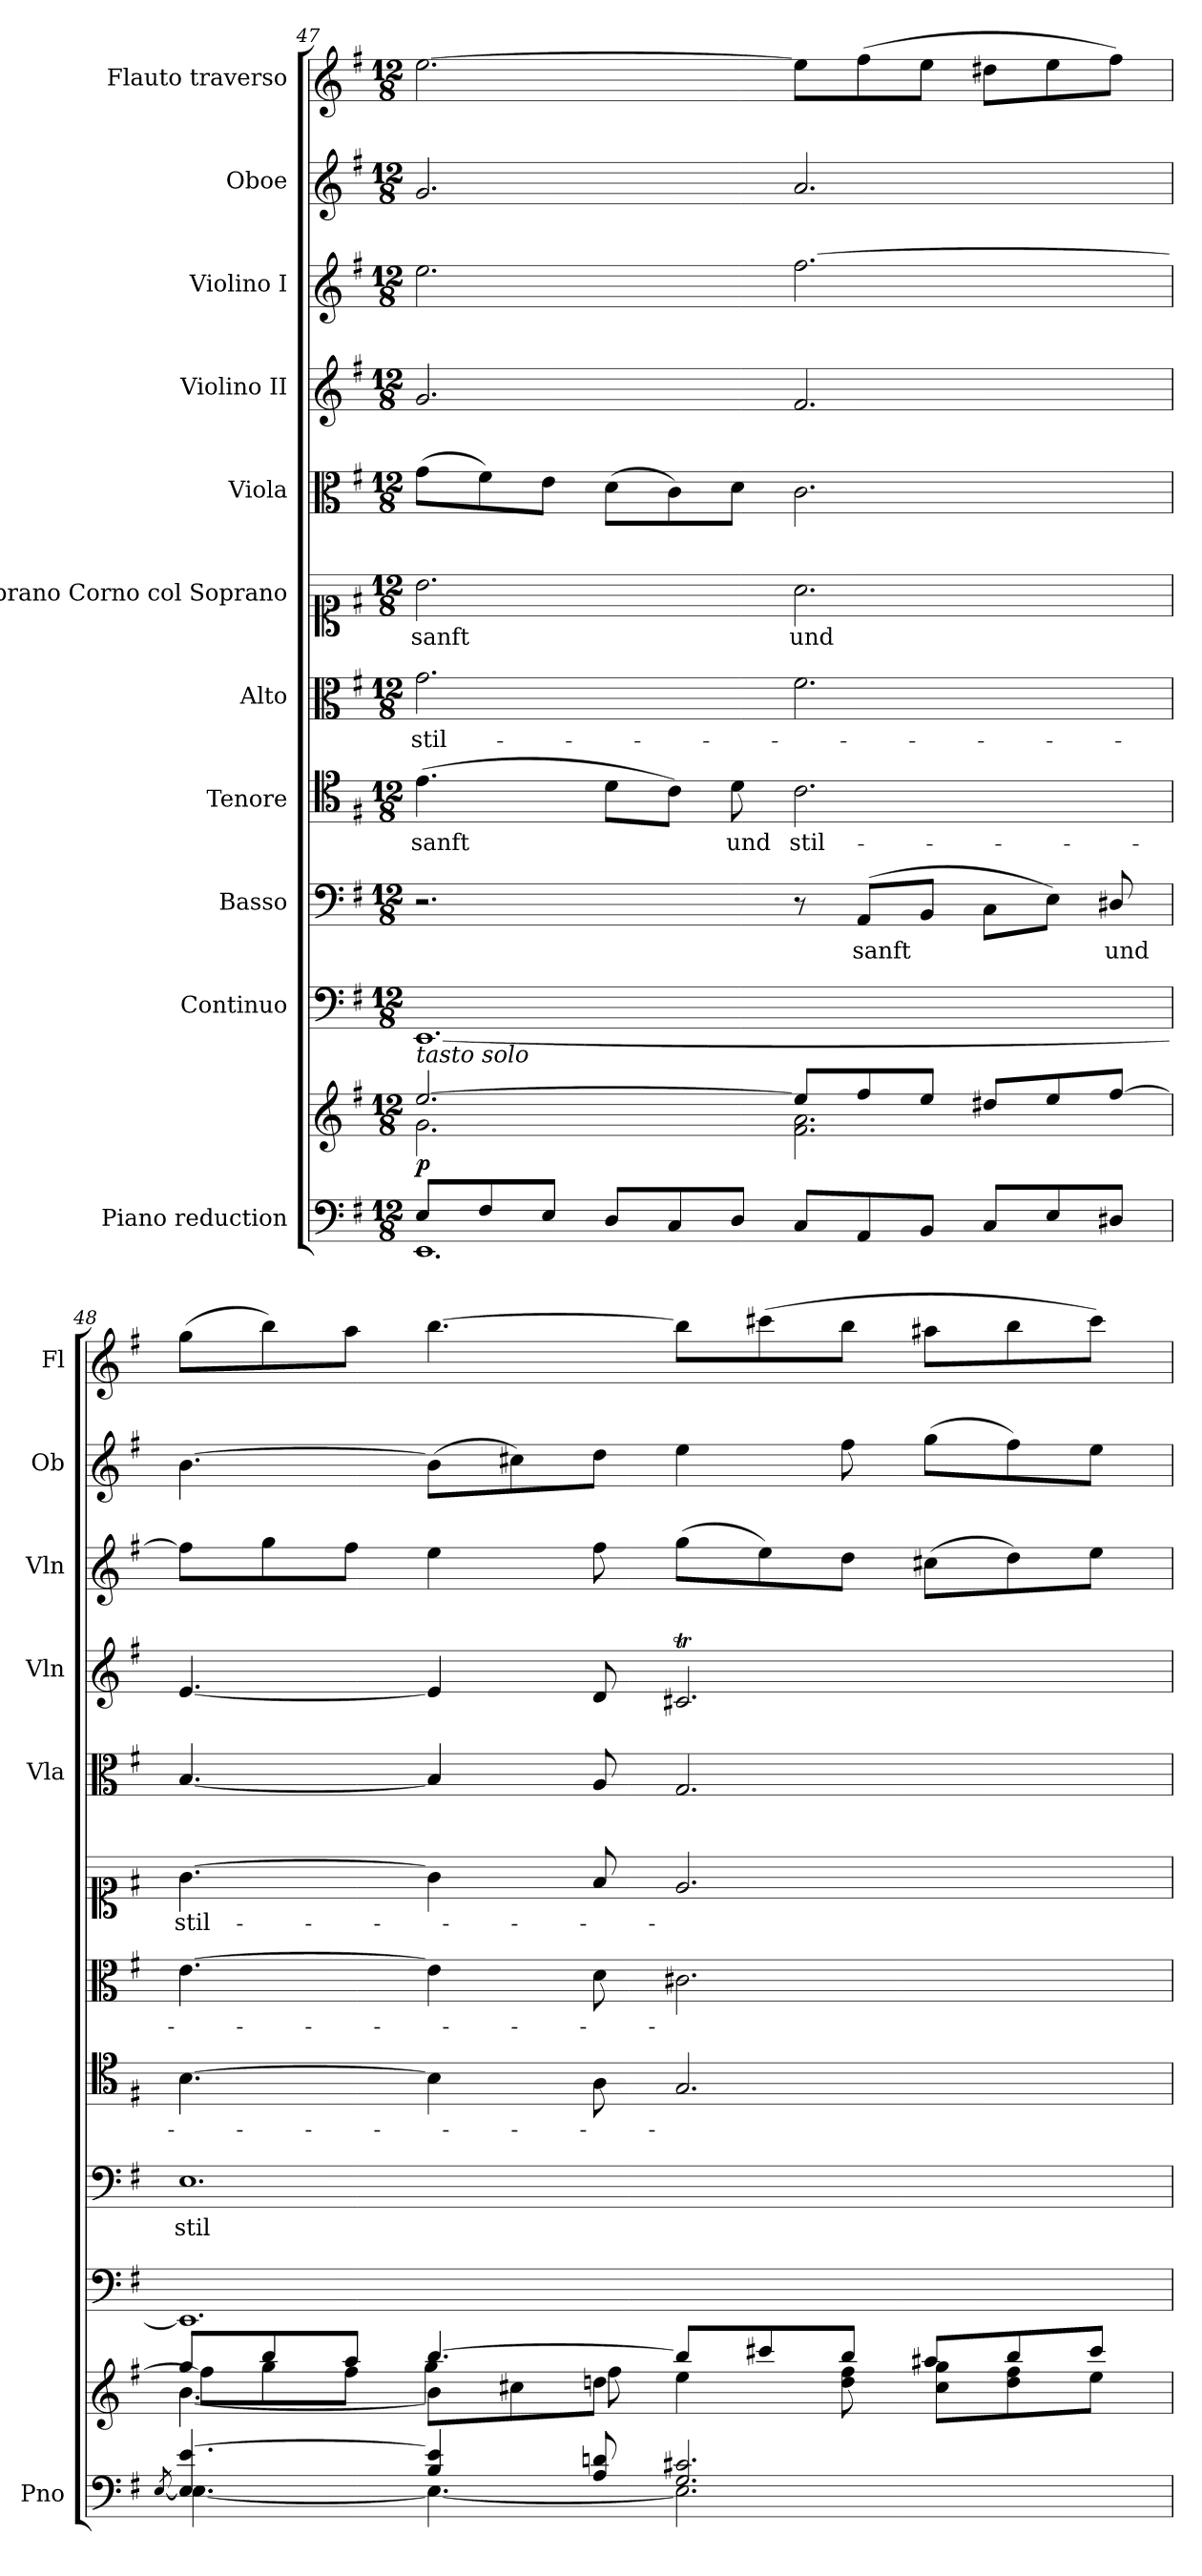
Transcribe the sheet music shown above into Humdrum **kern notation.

**kern	**kern	**dynam	**kern	**dynam	**kern	**text	**dynam	**kern	**text	**dynam	**kern	**text	**kern	**text	**dynam	**kern	**dynam	**kern	**dynam	**kern	**dynam	**kern	**dynam	**kern	**dynam
*part11	*part11	*part11	*part10	*part10	*part9	*part9	*part9	*part8	*part8	*part8	*part7	*part7	*part6	*part6	*part6	*part5	*part5	*part4	*part4	*part3	*part3	*part2	*part2	*part1	*part1
*staff12	*staff11	*staff11/12	*staff10	*staff10	*staff9	*staff9	*staff9	*staff8	*staff8	*staff8	*staff7	*staff7	*staff6	*staff6	*staff6	*staff5	*staff5	*staff4	*staff4	*staff3	*staff3	*staff2	*staff2	*staff1	*staff1
*I"Piano reduction	*	*	*I"Continuo	*	*I"Basso	*	*	*I"Tenore	*	*	*I"Alto	*	*I"Soprano Corno col Soprano	*	*	*I"Viola	*	*I"Violino II	*	*I"Violino I	*	*I"Oboe	*	*I"Flauto traverso	*
*I'Pno	*	*	*	*	*	*	*	*	*	*	*	*	*	*	*	*I'Vla	*	*I'Vln	*	*I'Vln	*	*I'Ob	*	*I'Fl	*
*clefF4	*clefG2	*	*clefF4	*	*clefF4	*	*	*clefC4	*	*	*clefC3	*	*clefC1	*	*	*clefC3	*	*clefG2	*	*clefG2	*	*clefG2	*	*clefG2	*
*k[f#]	*k[f#]	*	*k[f#]	*	*k[f#]	*	*	*k[f#]	*	*	*k[f#]	*	*k[f#]	*	*	*k[f#]	*	*k[f#]	*	*k[f#]	*	*k[f#]	*	*k[f#]	*
*M12/8	*M12/8	*	*M12/8	*	*M12/8	*	*	*M12/8	*	*	*M12/8	*	*M12/8	*	*	*M12/8	*	*M12/8	*	*M12/8	*	*M12/8	*	*M12/8	*
=47	=47	=47	=47	=47	=47	=47	=47	=47	=47	=47	=47	=47	=47	=47	=47	=47	=47	=47	=47	=47	=47	=47	=47	=47	=47
*^	*^	*	*	*	*	*	*	*	*	*	*	*	*	*	*	*	*	*	*	*	*	*	*	*	*
!	!	!	!	!	!LO:TX:b:i:t=tasto solo	!	!	!	!	!	!	!	!	!	!	!	!	!	!	!	!	!	!	!	!	!	!
!	!	!	!	!LO:DY:b	!	!LO:DY:a	!	!	!	!	!LO:LY:b	!LO:DY:a	!	!LO:LY:b	!	!LO:LY:b	!LO:DY:a	!	!LO:DY:b	!	!LO:DY:b	!	!LO:DY:b	!	!LO:DY:b	!	!LO:DY:b
8E/L	1.EE	[2.ee/	2.g\	p	[1.EE	other-dynamics	2.r	.	.	(>4.e\	sanft	other-dynamics	2.g\	stil-	2.b\	sanft	other-dynamics	(>8g\L	other-dynamics	2.g/	other-dynamics	2.ee\	other-dynamics	2.g/	other-dynamics	[2.ee\	other-dynamics
8F#/	.	.	.	.	.	.	.	.	.	.	.	.	.	.	.	.	.	8f#\)	.	.	.	.	.	.	.	.	.
8E/J	.	.	.	.	.	.	.	.	.	.	.	.	.	.	.	.	.	8e\J	.	.	.	.	.	.	.	.	.
8D/L	.	.	.	.	.	.	.	.	.	8d\L	.	.	.	.	.	.	.	(>8d\L	.	.	.	.	.	.	.	.	.
8C/	.	.	.	.	.	.	.	.	.	8c\J)	.	.	.	.	.	.	.	8c\)	.	.	.	.	.	.	.	.	.
!	!	!	!	!	!	!	!	!	!	!	!LO:LY:b	!	!	!	!	!	!	!	!	!	!	!	!	!	!	!	!
8D/J	.	.	.	.	.	.	.	.	.	8d\	und	.	.	.	.	.	.	8d\J	.	.	.	.	.	.	.	.	.
!	!	!	!	!	!	!	!	!	!	!	!LO:LY:b	!	!	!	!	!LO:LY:b	!	!	!	!	!	!	!	!	!	!	!
8C/L	.	8ee/L]	2.f#\ 2.a\	.	.	.	8r	.	.	2.c\	stil-	.	2.f#\	.	2.a\	und	.	2.c\	.	2.f#/	.	[2.ff#\	.	2.a/	.	8ee\L]	.
!	!	!	!	!	!	!	!	!LO:LY:b	!LO:DY:a	!	!	!	!	!	!	!	!	!	!	!	!	!	!	!	!	!	!
8AA/	.	8ff#/	.	.	.	.	(>8AA/L	sanft	other-dynamics	.	.	.	.	.	.	.	.	.	.	.	.	.	.	.	.	(>8ff#\	.
8BB/J	.	8ee/J	.	.	.	.	8BB/J	.	.	.	.	.	.	.	.	.	.	.	.	.	.	.	.	.	.	8ee\J	.
8C/L	.	8dd#X/L	.	.	.	.	8C\L	.	.	.	.	.	.	.	.	.	.	.	.	.	.	.	.	.	.	8dd#X\L	.
8E/	.	8ee/	.	.	.	.	8E\J)	.	.	.	.	.	.	.	.	.	.	.	.	.	.	.	.	.	.	8ee\	.
!	!	!	!	!	!	!	!	!LO:LY:b	!	!	!	!	!	!	!	!	!	!	!	!	!	!	!	!	!	!	!
8D#X/J	.	[8ff#/J	.	.	.	.	8D#X/	und	.	.	.	.	.	.	.	.	.	.	.	.	.	.	.	.	.	8ff#\J)	.
*	*	*v	*v	*	*	*	*	*	*	*	*	*	*	*	*	*	*	*	*	*	*	*	*	*	*	*	*
!!LO:PB:g=z
=48	=48	=48	=48	=48	=48	=48	=48	=48	=48	=48	=48	=48	=48	=48	=48	=48	=48	=48	=48	=48	=48	=48	=48	=48	=48	=48
[8qE/	.	.	.	.	.	.	.	.	.	.	.	.	.	.	.	.	.	.	.	.	.	.	.	.	.	.
*	*	*^	*	*	*	*	*	*	*	*	*	*	*	*	*	*	*	*	*	*	*	*	*	*	*	*
*	*	*	*^	*	*	*	*	*	*	*	*	*	*	*	*	*	*	*	*	*	*	*	*	*	*	*	*
!	!	!	!	!	!	!	!	!	!LO:LY:b	!	!	!	!	!	!	!	!LO:LY:b	!	!	!	!	!	!	!	!	!	!	!
4.E/] [4.e/	[4.E\	8gg/L	[4.b\	8ff#\L]	.	1.EE]	.	1.E	stil-	.	[4.B\	.	.	[4.e\	.	[4.g\	stil-	.	[4.B/	.	[4.e/	.	8ff#\L]	.	[4.b\	.	(>8gg\L	.
.	.	8bb/	.	8gg\	.	.	.	.	.	.	.	.	.	.	.	.	.	.	.	.	.	.	8gg\	.	.	.	8bb\)	.
.	.	8aa/J	.	8ff#\J	.	.	.	.	.	.	.	.	.	.	.	.	.	.	.	.	.	.	8ff#\J	.	.	.	8aa\J	.
4B/ 4e/]	4.E\_	[4.bb/	8b\L]	4gg\	.	.	.	.	.	.	4B\]	.	.	4e\]	.	4g\]	.	.	4B/]	.	4e/]	.	4ee\	.	(>8b\L]	.	[4.bb\	.
.	.	.	8cc#X\	.	.	.	.	.	.	.	.	.	.	.	.	.	.	.	.	.	.	.	.	.	8cc#X\)	.	.	.
8A/ 8dn/	.	.	8ddn\J	8ff#\	.	.	.	.	.	.	8A\	.	.	8d\	.	8f#/	.	.	8A/	.	8d/	.	8ff#\	.	8dd\J	.	.	.
2.G/ 2.c#X/	2.E\]	8bb/L]	4ee\	2.ryy	.	.	.	.	.	.	2.G/	.	.	2.c#X\	.	2.e/	.	.	2.G/	.	2.c#Xt/	.	(>8gg\L	.	4ee\	.	8bb\L]	.
.	.	8ccc#X/	.	.	.	.	.	.	.	.	.	.	.	.	.	.	.	.	.	.	.	.	8ee\)	.	.	.	(>8ccc#X\	.
.	.	8bb/J	8dd\ 8ff#\	.	.	.	.	.	.	.	.	.	.	.	.	.	.	.	.	.	.	.	8dd\J	.	8ff#\	.	8bb\J	.
.	.	8aa#X/L	8cc#\ 8gg\L	.	.	.	.	.	.	.	.	.	.	.	.	.	.	.	.	.	.	.	(>8cc#X\L	.	(>8gg\L	.	8aa#X\L	.
.	.	8bb/	8dd\ 8ff#\	.	.	.	.	.	.	.	.	.	.	.	.	.	.	.	.	.	.	.	8dd\)	.	8ff#\)	.	8bb\	.
.	.	8ccc#/J	8ee\J	.	.	.	.	.	.	.	.	.	.	.	.	.	.	.	.	.	.	.	8ee\J	.	8ee\J	.	8ccc#\J)	.
*v	*v	*	*	*	*	*	*	*	*	*	*	*	*	*	*	*	*	*	*	*	*	*	*	*	*	*	*	*
*	*v	*v	*v	*	*	*	*	*	*	*	*	*	*	*	*	*	*	*	*	*	*	*	*	*	*	*	*
=	=	=	=	=	=	=	=	=	=	=	=	=	=	=	=	=	=	=	=	=	=	=	=	=	=
*-	*-	*-	*-	*-	*-	*-	*-	*-	*-	*-	*-	*-	*-	*-	*-	*-	*-	*-	*-	*-	*-	*-	*-	*-	*-
